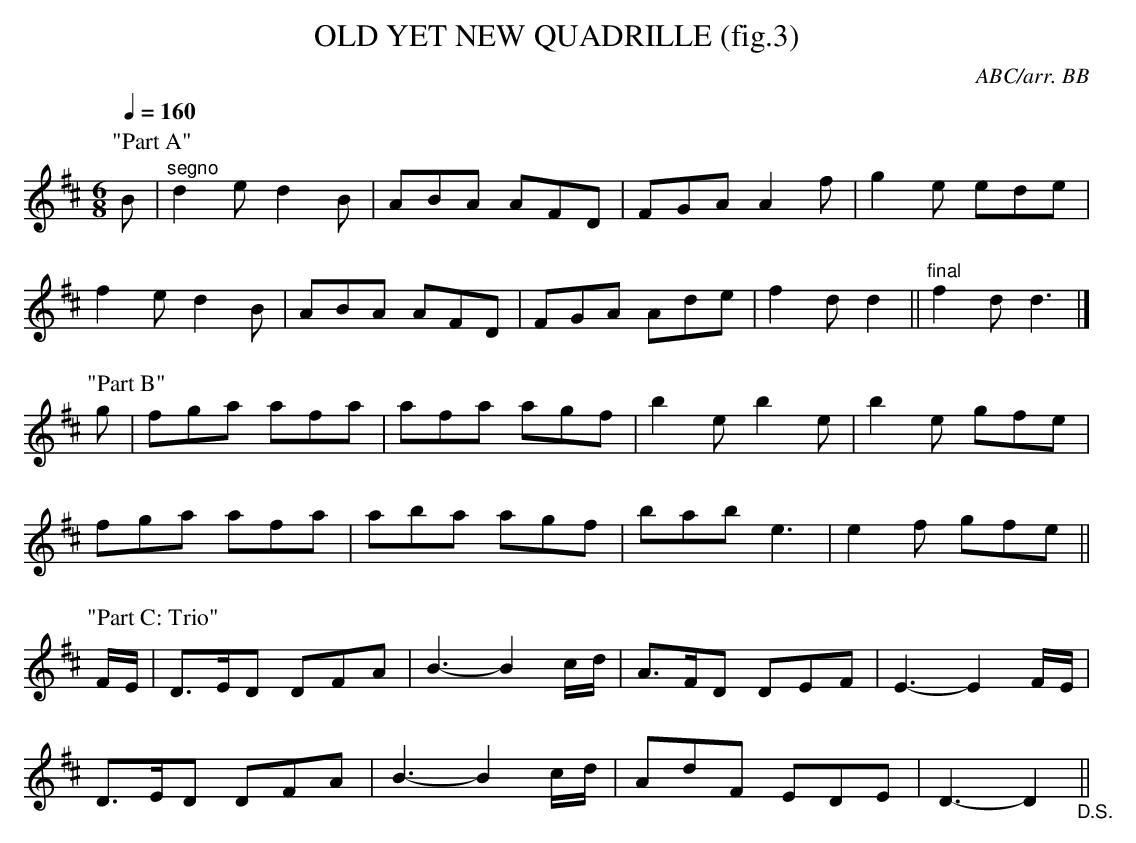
X:1
T:OLD YET NEW QUADRILLE (fig.3)
C:ABC/arr. BB
Q:1/4=160
L:1/8
M:6/8
K:D
P:"Part A"
B|"^segno"d2e d2B|ABA AFD|FGA A2f|g2e ede|
f2e d2B|ABA AFD|FGA Ade|f2d d2||"final" f2d d3|]
P:"Part B"
g|fga afa|afa agf|b2e b2e|b2e gfe|
fga afa|aba agf|bab e3|e2f gfe||
P:"Part C: Trio"
F/E/|D>ED DFA|B3-B2 c/d/|A>FD DEF|E3-E2F/E/|
D>ED DFA|B3-B2 c/d/|AdF EDE|D3-D2"_D.S."||
